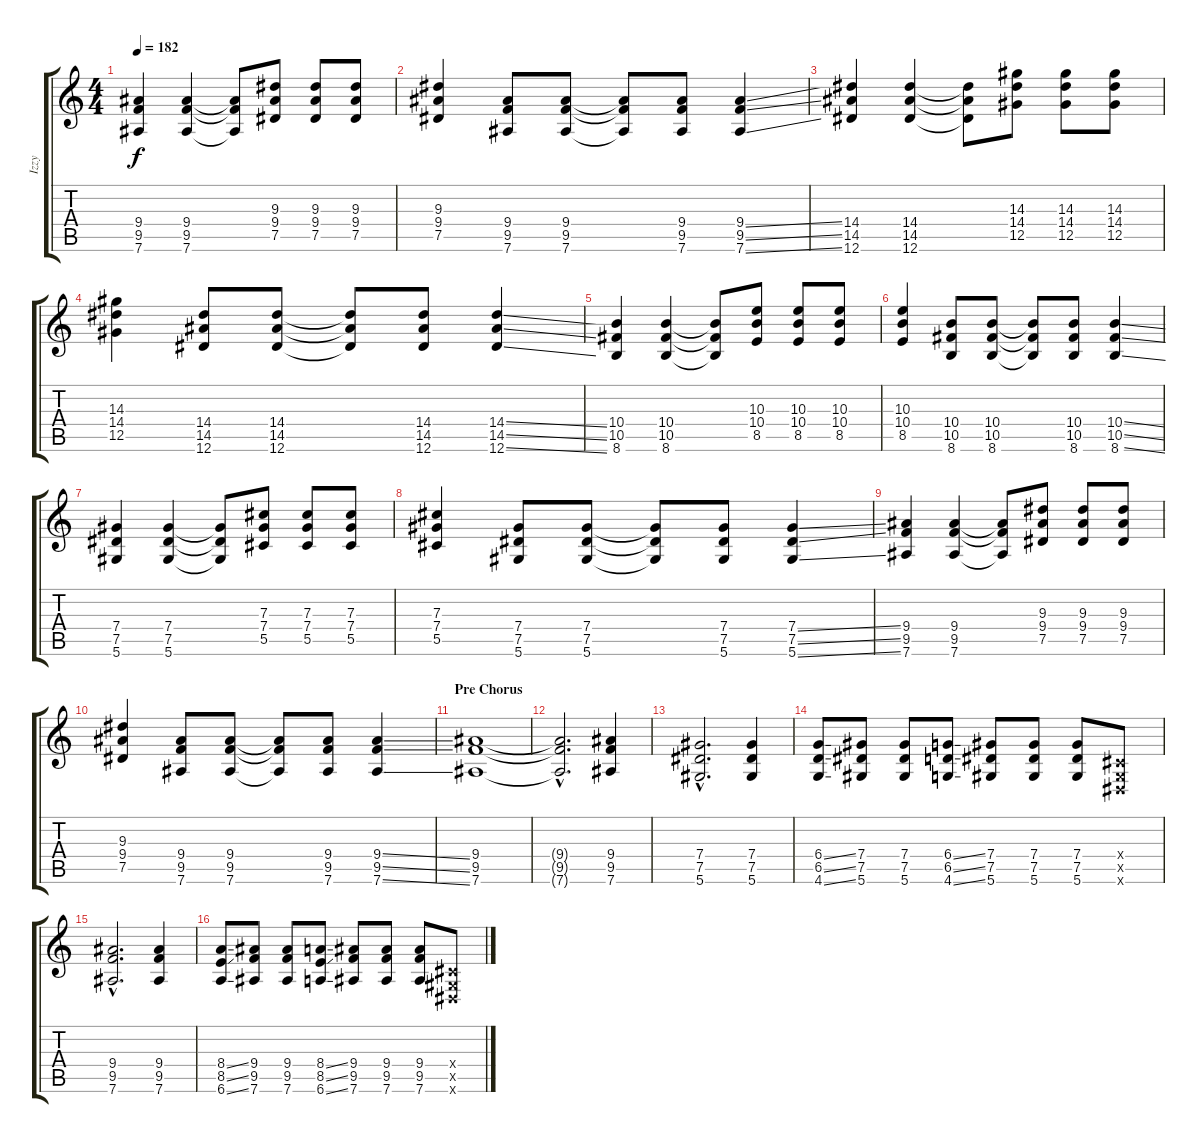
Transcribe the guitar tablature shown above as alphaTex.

\track ("Izzy" "Izzy") {instrument distortionguitar}
\staff {score tabs}
\tuning (Eb4 Bb3 Gb3 Db3 Ab2 Eb2) {hide}
\ts (4 4)
\tempo 182
\clef g2
\ks c
(9.4 9.5 7.6).4{dy f} (9.4 9.5 7.6).4 (9.4{t} 9.5{t} 7.6{t}).8 (9.3 9.4 7.5).8 (9.3 9.4 7.5).8 (9.3 9.4 7.5).8 |
(9.3 9.4 7.5).4 (9.4 9.5 7.6).8 (9.4 9.5 7.6).8 (9.4{t} 9.5{t} 7.6{t}).8 (9.4 9.5 7.6).8 (9.4{ss} 9.5{ss} 7.6{ss}).4 |
(14.4 14.5 12.6).4 (14.4 14.5 12.6).4 (14.4{t} 14.5{t} 12.6{t}).8 (14.3 14.4 12.5).8 (14.3 14.4 12.5).8 (14.3 14.4 12.5).8 |
(14.3 14.4 12.5).4 (14.4 14.5 12.6).8 (14.4 14.5 12.6).8 (14.4{t} 14.5{t} 12.6{t}).8 (14.4 14.5 12.6).8 (14.4{ss} 14.5{ss} 12.6{ss}).4 |
(10.4 10.5 8.6).4 (10.4 10.5 8.6).4 (10.4{t} 10.5{t} 8.6{t}).8 (10.3 10.4 8.5).8 (10.3 10.4 8.5).8 (10.3 10.4 8.5).8 |
(10.3 10.4 8.5).4 (10.4 10.5 8.6).8 (10.4 10.5 8.6).8 (10.4{t} 10.5{t} 8.6{t}).8 (10.4 10.5 8.6).8 (10.4{ss} 10.5{ss} 8.6{ss}).4 |
(7.4 7.5 5.6).4 (7.4 7.5 5.6).4 (7.4{t} 7.5{t} 5.6{t}).8 (7.3 7.4 5.5).8 (7.3 7.4 5.5).8 (7.3 7.4 5.5).8 |
(7.3 7.4 5.5).4 (7.4 7.5 5.6).8 (7.4 7.5 5.6).8 (7.4{t} 7.5{t} 5.6{t}).8 (7.4 7.5 5.6).8 (7.4{ss} 7.5{ss} 5.6{ss}).4 |
(9.4 9.5 7.6).4 (9.4 9.5 7.6).4 (9.4{t} 9.5{t} 7.6{t}).8 (9.3 9.4 7.5).8 (9.3 9.4 7.5).8 (9.3 9.4 7.5).8 |
(9.3 9.4 7.5).4 (9.4 9.5 7.6).8 (9.4 9.5 7.6).8 (9.4{t} 9.5{t} 7.6{t}).8 (9.4 9.5 7.6).8 (9.4{ss} 9.5{ss} 7.6{ss}).4 |
\section ("" "Pre Chorus")
(9.4 9.5 7.6).1 |
(9.4{hac t} 9.5{hac t} 7.6{hac t}).2{d} (9.4 9.5 7.6).4 |
(7.4{hac} 7.5{hac} 5.6{hac}).2{d} (7.4 7.5 5.6).4 |
(6.4{ss} 6.5{ss} 4.6{ss}).8 (7.4 7.5 5.6).8 (7.4 7.5 5.6).8 (6.4{ss} 6.5{ss} 4.6{ss}).8 (7.4 7.5 5.6).8 (7.4 7.5 5.6).8 (7.4 7.5 5.6).8 (0.4{x} 0.5{x} 0.6{x}).8 |
(9.4{hac} 9.5{hac} 7.6{hac}).2{d} (9.4 9.5 7.6).4 |
(8.4{ss} 8.5{ss} 6.6{ss}).8 (9.4 9.5 7.6).8 (9.4 9.5 7.6).8 (8.4{ss} 8.5{ss} 6.6{ss}).8 (9.4 9.5 7.6).8 (9.4 9.5 7.6).8 (9.4 9.5 7.6).8 (0.4{x} 0.5{x} 0.6{x}).8
